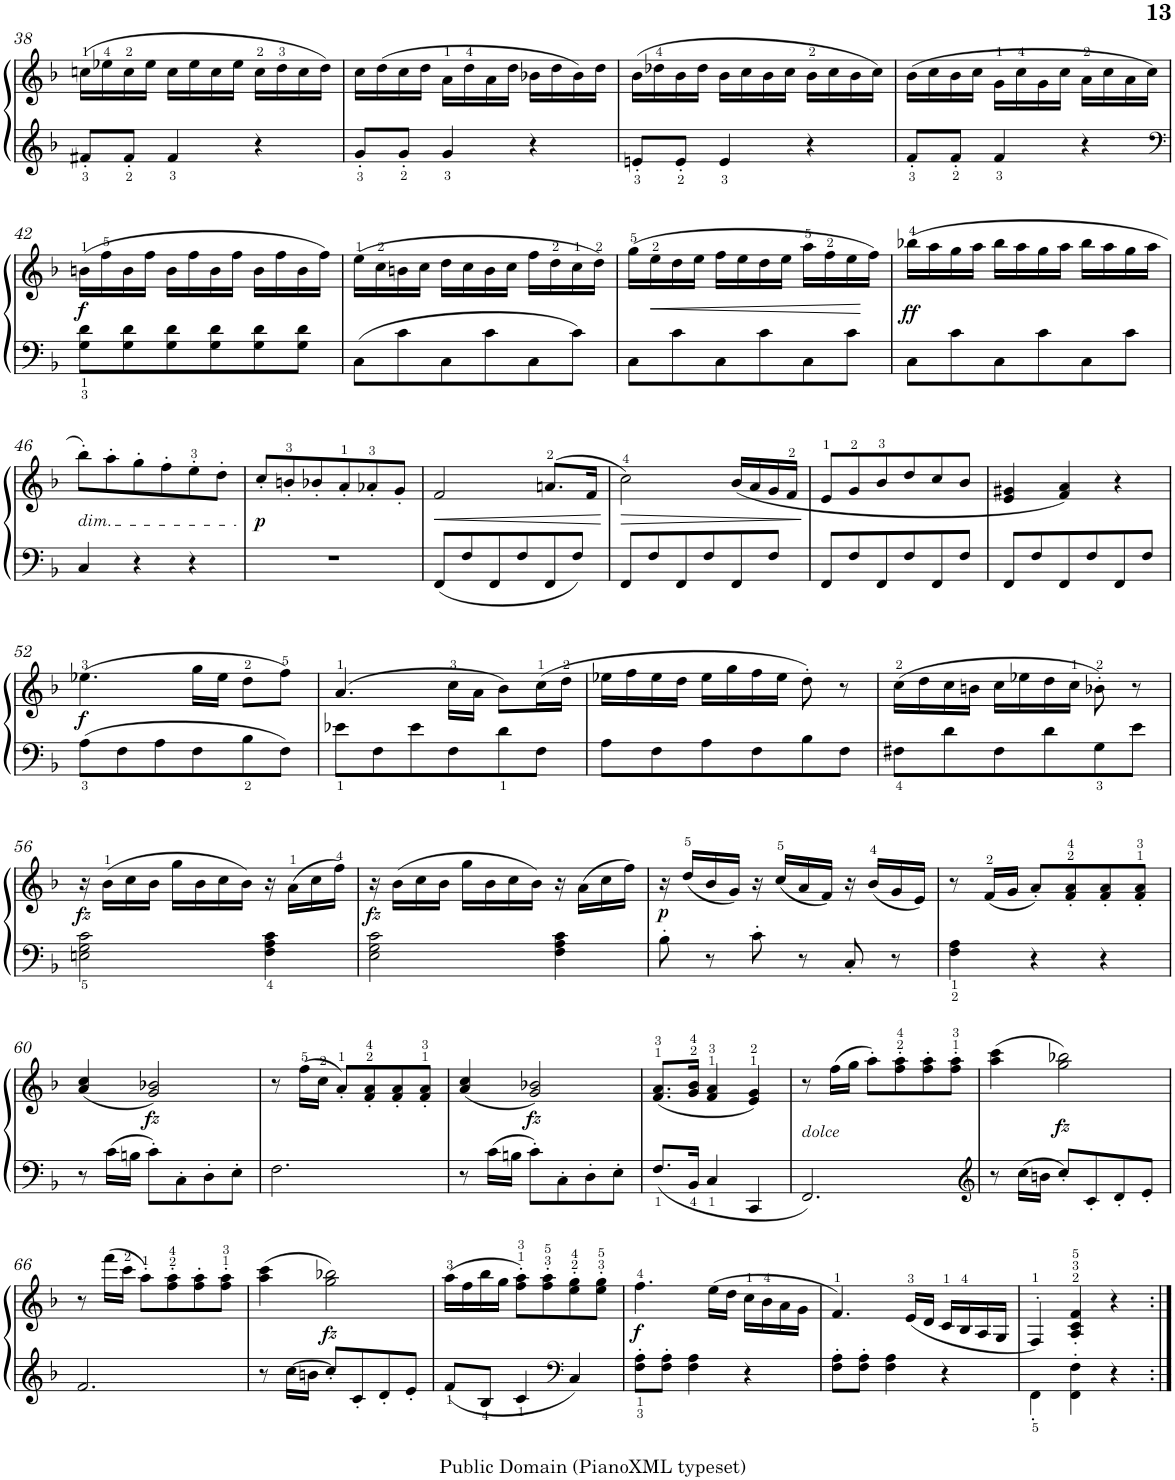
**kern	**kern	**dynam
*part1	*part1	*part1
*staff2	*staff1	*staff1/2
*I"Piano	*	*
*I'Pno.	*	*
!!LO:PB:g=z
*clefG2	*clefG2	*
*k[b-]	*k[b-]	*
*M3/4	*M3/4	*
=38	=38	=38
8f#X'/L	(16ccn\LL	.
.	16ee-X\	.
8f#'/J	16cc\	.
.	16ee-\JJ	.
4f#/	16cc\LL	.
.	16ee-\	.
.	16cc\	.
.	16ee-\JJ	.
4r	16cc\LL	.
.	16dd\	.
.	16cc\	.
.	16dd\JJ)	.
=39	=39	=39
8g'/L	16cc\LL	.
.	(16dd\	.
8g'/J	16cc\	.
.	16dd\JJ	.
4g/	16a\LL	.
.	16dd\	.
.	16a\	.
.	16dd\JJ	.
4r	16b-X\LL	.
.	16dd\	.
.	16b-\)	.
.	16dd\JJ	.
=40	=40	=40
8en'/L	(16b-\LL	.
.	16dd-X\	.
8e'/J	16b-\	.
.	16dd-\JJ	.
4e/	16b-\LL	.
.	16cc\	.
.	16b-\	.
.	16cc\JJ	.
4r	16b-\LL	.
.	16cc\	.
.	16b-\	.
.	16cc\JJ)	.
=41	=41	=41
8f'/L	(16b-\LL	.
.	16cc\	.
8f'/J	16b-\	.
.	16cc\JJ	.
4f/	16g\LL	.
.	16cc\	.
.	16g\	.
.	16cc\JJ	.
4r	16a\LL	.
.	16cc\	.
.	16a\	.
.	16cc\JJ)	.
!!LO:LB:g=z
=42	=42	=42
*clefF4	*	*
!	!	!LO:DY:b
8G\ 8d\L	(16bn\LL	f
.	16ff\	.
8G\ 8d\	16b\	.
.	16ff\JJ	.
8G\ 8d\	16b\LL	.
.	16ff\	.
8G\ 8d\	16b\	.
.	16ff\JJ	.
8G\ 8d\	16b\LL	.
.	16ff\	.
8G\ 8d\J	16b\	.
.	16ff\JJ)	.
=43	=43	=43
8C\L	(16ee\LL	.
.	16cc\	.
8c\	16bn\	.
.	16cc\JJ	.
8C\	16dd\LL	.
.	16cc\	.
8c\	16b\	.
.	16cc\JJ	.
8C\	16ff\LL	.
.	16dd\	.
8c\J	16cc\	.
.	16dd\JJ)	.
=44	=44	=44
8C\L	(16gg\LL	.
!	!	!LO:HP:b
.	16ee\	<
8c\	16dd\	.
.	16ee\JJ	.
8C\	16ff\LL	.
.	16ee\	.
8c\	16dd\	.
.	16ee\JJ	.
8C\	16aa\LL	.
.	16ff\	.
8c\J	16ee\	.
.	16ff\JJ)	[
=45	=45	=45
!	!	!LO:DY:b
8C\L	(16bb-X\LL	ff
.	16aa\	.
8c\	16gg\	.
.	16aa\JJ	.
8C\	16bb-\LL	.
.	16aa\	.
8c\	16gg\	.
.	16aa\JJ	.
8C\	16bb-\LL	.
.	16aa\	.
8c\J	16gg\	.
.	16aa\JJ	.
!!LO:LB:g=z
=46	=46	=46
!	!LO:TX:b:i:t=dim.	!
4C/	8bb-'\L)	.
.	8aa'\	.
4r	8gg'\	.
.	8ff'\	.
4r	8ee'\	.
.	8dd'\J	.
=47	=47	=47
!	!	!LO:DY:b
2.r	8cc'/L	p
.	8bn'/	.
.	8b-X'/	.
.	8a'/	.
.	8a-X'/	.
.	8g'/J	.
=48	=48	=48
!	!	!LO:HP:b
8FF/L	2f/	<
8F/	.	.
8FF/	.	.
8F/	.	.
8FF/	(>8.an/L	.
8F/J	.	.
.	16f/Jk	.
.	.	[
=49	=49	=49
!	!	!LO:HP:b
8FF/L	2cc\)	>
8F/	.	.
8FF/	.	.
8F/	.	.
8FF/	(<16b-/LL	.
.	16a/	.
8F/J	16g/	.
.	16f/JJ	.
.	.	]
=50	=50	=50
8FF/L	8e/L	.
8F/	8g/	.
8FF/	8b-/	.
8F/	8dd/	.
8FF/	8cc/	.
8F/J	8b-/J	.
=51	=51	=51
8FF/L	4e/ 4g#X/	.
8F/	.	.
8FF/	4f/ 4a/)	.
8F/	.	.
8FF/	4r	.
8F/J	.	.
!!LO:LB:g=z
=52	=52	=52
!	!	!LO:DY:a=2
8A\L	(4.ee-X\	f
8F\	.	.
8A\	.	.
8F\	16gg\LL	.
.	16ee-\JJ	.
8B-\	8dd\L	.
8F\J	8ff\J)	.
=53	=53	=53
8e-X\L	(4.a/	.
8F\	.	.
8e-\	.	.
8F\	16cc\LL	.
.	16a\JJ	.
8d\	8b-\L)	.
8F\J	(16cc\L	.
.	16dd\JJ	.
=54	=54	=54
8A\L	16ee-X\LL	.
.	16ff\	.
8F\	16ee-\	.
.	16dd\JJ	.
8A\	16ee-\LL	.
.	16gg\	.
8F\	16ff\	.
.	16ee-\JJ	.
8B-\	8dd'\)	.
8F\J	8r	.
=55	=55	=55
8F#X\L	(16cc\LL	.
.	16dd\	.
8d\	16cc\	.
.	16bn\JJ	.
8F#\	16cc\LL	.
.	16ee-X\	.
8d\	16dd\	.
.	16cc\JJ	.
8G\	8b-X'\)	.
8e\J	8r	.
!!LO:LB:g=z
=56	=56	=56
!	!	!LO:DY:b
2En\ 2G\ 2c\	16r	fz
.	(16b-\LL	.
.	16cc\	.
.	16b-\JJ	.
.	16gg\LL	.
.	16b-\	.
.	16cc\	.
.	16b-\JJ)	.
4F\ 4A\ 4c\	16r	.
.	(16a\LL	.
.	16cc\	.
.	16ff\JJ)	.
=57	=57	=57
!	!	!LO:DY:b
2E\ 2G\ 2c\	16r	fz
.	(16b-\LL	.
.	16cc\	.
.	16b-\JJ	.
.	16gg\LL	.
.	16b-\	.
.	16cc\	.
.	16b-\JJ)	.
4F\ 4A\ 4c\	16r	.
.	(16a\LL	.
.	16cc\	.
.	16ff\JJ)	.
=58	=58	=58
!	!	!LO:DY:b
8B-'\	16r	p
.	(16dd/LL	.
8r	16b-/	.
.	16g/JJ)	.
8c'\	16r	.
.	(16cc/LL	.
8r	16a/	.
.	16f/JJ)	.
8C'/	16r	.
.	(16b-/LL	.
8r	16g/	.
.	16e/JJ)	.
=59	=59	=59
4F\ 4A\	8r	.
.	(16f/LL	.
.	16g/JJ	.
4r	8a'/L)	.
.	8f/' 8a/'	.
4r	8f/' 8a/'	.
.	8f/' 8a/'J	.
!!LO:LB:g=z
=60	=60	=60
8r	(4a/ 4cc/	.
16c\LL	.	.
16Bn\JJ	.	.
!	!	!LO:DY:b
8c'\L	2g/ 2b-X/)	fz
8C'\	.	.
8D'\	.	.
8E'\J	.	.
=61	=61	=61
2.F\	8r	.
.	(16ff\LL	.
.	16cc\JJ	.
.	8a'/L)	.
.	8f/' 8a/'	.
.	8f/' 8a/'	.
.	8f/' 8a/'J	.
=62	=62	=62
8r	(4a/ 4cc/	.
16c\LL	.	.
16Bn\JJ	.	.
!	!	!LO:DY:b
8c'\L	2g/ 2b-X/)	fz
8C'\	.	.
8D'\	.	.
8E'\J	.	.
=63	=63	=63
8.F/L	(8.f/ 8.a/L	.
16BB-/Jk	16g/ 16b-/Jk	.
4C/	4f/ 4a/	.
4CC/	4e/ 4g/)	.
=64	=64	=64
!	!LO:TX:b:i:t=dolce	!
2.FF/	8r	.
.	(16ff\LL	.
.	16gg\JJ	.
.	8aa'\L)	.
.	8ff\' 8aa\'	.
.	8ff\' 8aa\'	.
.	8ff\' 8aa\'J	.
=65	=65	=65
*clefG2	*	*
8r	(4aa\ 4ccc\	.
16cc\LL	.	.
16bn\JJ	.	.
!	!	!LO:DY:b
8cc'/L	2gg\ 2bb-X\)	fz
8c'/	.	.
8d'/	.	.
8e'/J	.	.
!!LO:LB:g=z
=66	=66	=66
2.f/	8r	.
.	(16fff\LL	.
.	16ccc\JJ	.
.	8aa'\L)	.
.	8ff\' 8aa\'	.
.	8ff\' 8aa\'	.
.	8ff\' 8aa\'J	.
=67	=67	=67
8r	(4aa\ 4ccc\	.
[>16cc\LL	.	.
16bn\JJ	.	.
!	!	!LO:DY:b
8cc'/L]	2gg\ 2bb-X\)	fz
8c'/	.	.
8d'/	.	.
8e'/J	.	.
=68	=68	=68
8f/L	(16aa\LL	.
.	16ff\	.
8B-/J	16bb-\	.
.	16gg\JJ	.
4c/	8ff\' 8aa\'L)	.
.	8ff\' 8aa\'	.
*clefF4	*	*
4C/	8ee\' 8gg\'	.
.	8ee\' 8gg\'J	.
=69	=69	=69
!	!	!LO:DY:b
8F\' 8A\'L	4.ff\	f
8F\' 8A\'J	.	.
4F\ 4A\	.	.
.	(16ee\LL	.
.	16dd\JJ	.
4r	16cc\LL	.
.	16b-\	.
.	16a\	.
.	16g\JJ	.
=70	=70	=70
8F\'> 8A\'>L	4.f/)	.
8F\'> 8A\'>J	.	.
4F\ 4A\	.	.
.	(16e/LL	.
.	16d/JJ	.
4r	16c/LL	.
.	16B-/	.
.	16A/	.
.	16G/JJ	.
=71	=71	=71
4FF'<\	4F'>/)	.
4FF\' 4F\'	4A/' 4c/' 4f/'	.
4r	4r	.
=:|!	=:|!	=:|!
*-	*-	*-
